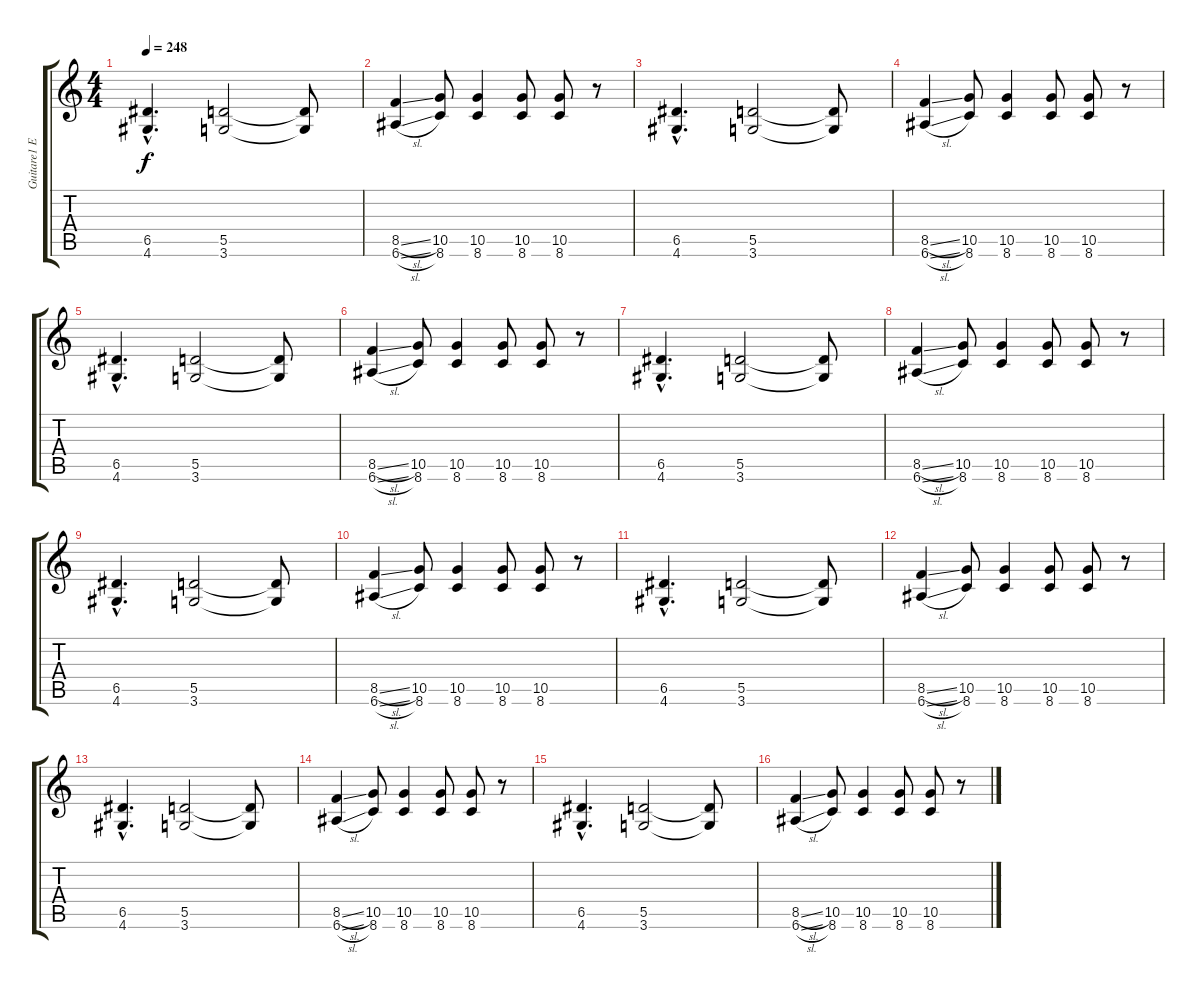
\track ("Guitare1 E" "Guitare1 E") {instrument overdrivenguitar}
\staff {score tabs}
\tuning (E4 B3 G3 D3 A2 E2) {hide}
\ts (4 4)
\tempo 248
\clef g2
\ks c
(6.5{hac} 4.6{hac}).4{d dy f} (5.5 3.6).2 (5.5{t} 3.6{t}).8 |
(8.5{sl} 6.6{sl}).4 (10.5 8.6).8 (10.5 8.6).4 (10.5 8.6).8 (10.5 8.6).8 r.8 |
(6.5{hac} 4.6{hac}).4{d} (5.5 3.6).2 (5.5{t} 3.6{t}).8 |
(8.5{sl} 6.6{sl}).4 (10.5 8.6).8 (10.5 8.6).4 (10.5 8.6).8 (10.5 8.6).8 r.8 |
(6.5{hac} 4.6{hac}).4{d} (5.5 3.6).2 (5.5{t} 3.6{t}).8 |
(8.5{sl} 6.6{sl}).4 (10.5 8.6).8 (10.5 8.6).4 (10.5 8.6).8 (10.5 8.6).8 r.8 |
(6.5{hac} 4.6{hac}).4{d} (5.5 3.6).2 (5.5{t} 3.6{t}).8 |
(8.5{sl} 6.6{sl}).4 (10.5 8.6).8 (10.5 8.6).4 (10.5 8.6).8 (10.5 8.6).8 r.8 |
(6.5{hac} 4.6{hac}).4{d} (5.5 3.6).2 (5.5{t} 3.6{t}).8 |
(8.5{sl} 6.6{sl}).4 (10.5 8.6).8 (10.5 8.6).4 (10.5 8.6).8 (10.5 8.6).8 r.8 |
(6.5{hac} 4.6{hac}).4{d} (5.5 3.6).2 (5.5{t} 3.6{t}).8 |
(8.5{sl} 6.6{sl}).4 (10.5 8.6).8 (10.5 8.6).4 (10.5 8.6).8 (10.5 8.6).8 r.8 |
(6.5{hac} 4.6{hac}).4{d} (5.5 3.6).2 (5.5{t} 3.6{t}).8 |
(8.5{sl} 6.6{sl}).4 (10.5 8.6).8 (10.5 8.6).4 (10.5 8.6).8 (10.5 8.6).8 r.8 |
(6.5{hac} 4.6{hac}).4{d} (5.5 3.6).2 (5.5{t} 3.6{t}).8 |
(8.5{sl} 6.6{sl}).4 (10.5 8.6).8 (10.5 8.6).4 (10.5 8.6).8 (10.5 8.6).8 r.8
